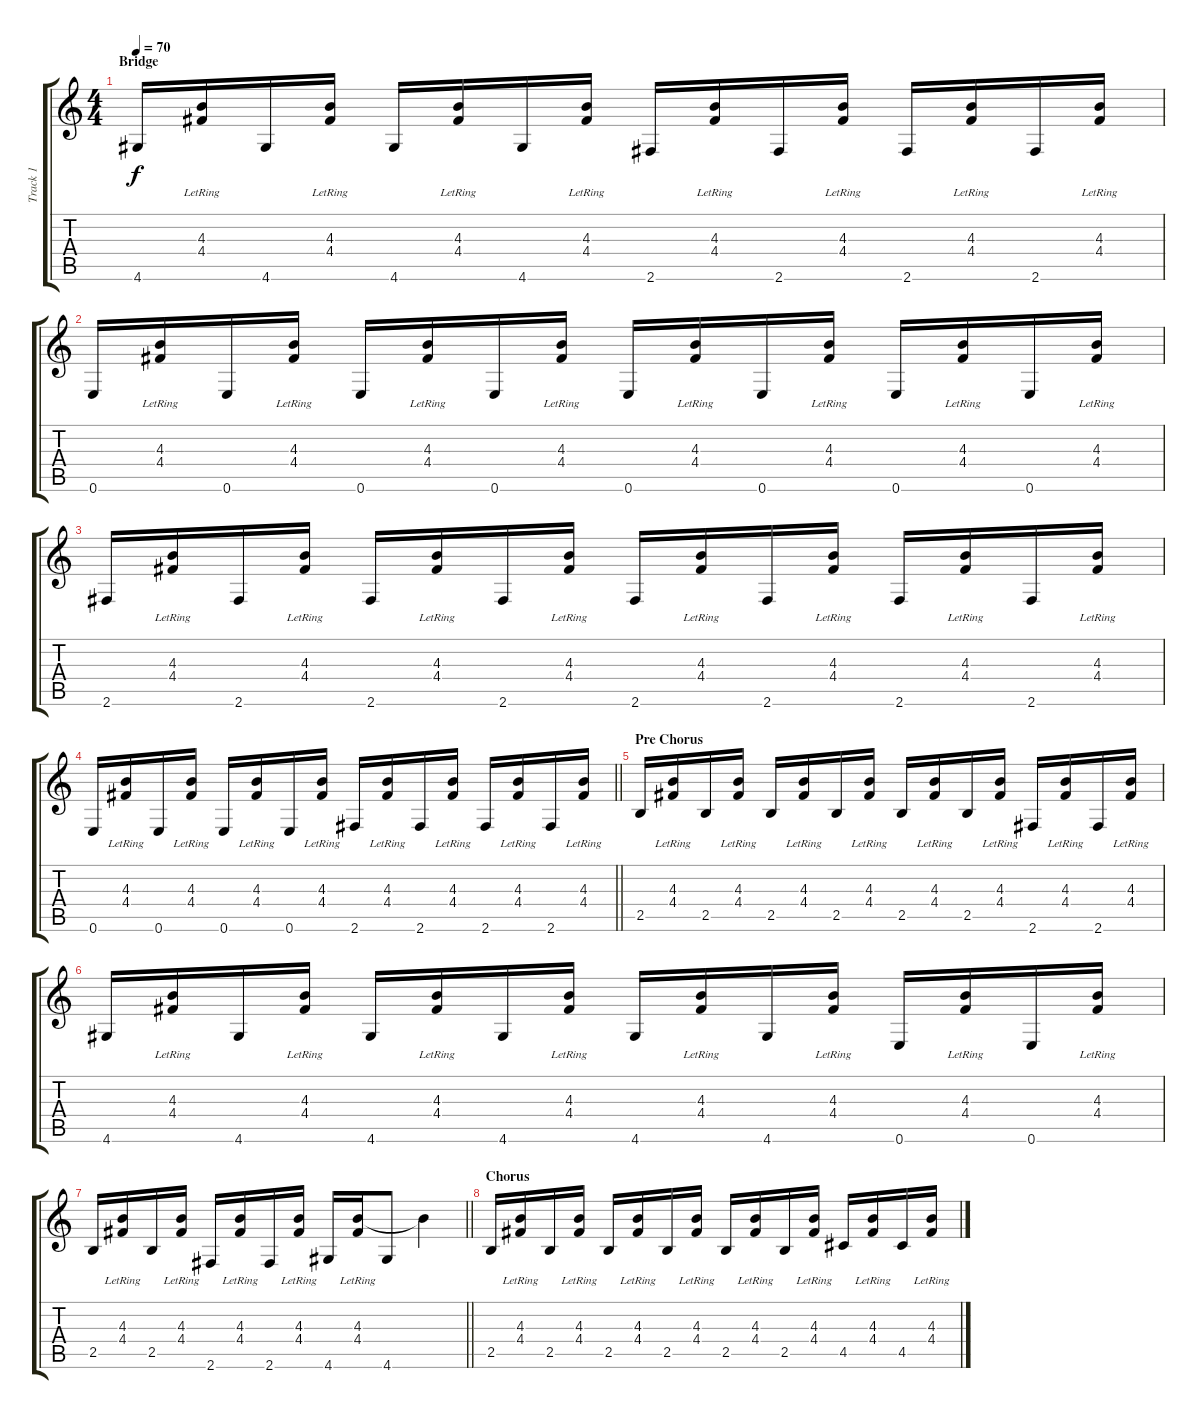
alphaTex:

\track ("Track 1" "Track 1") {instrument acousticguitarsteel}
\staff {score tabs}
\tuning (E4 B3 G3 D3 A2 E2) {hide}
\ts (4 4)
\section ("" "Bridge")
\tempo 70
\clef g2
\ks c
4.6.16{dy f} (4.3{lr} 4.4{lr}).16 4.6.16 (4.3{lr} 4.4{lr}).16 4.6.16 (4.3{lr} 4.4{lr}).16 4.6.16 (4.3{lr} 4.4{lr}).16 2.6.16 (4.3{lr} 4.4{lr}).16 2.6.16 (4.3{lr} 4.4{lr}).16 2.6.16 (4.3{lr} 4.4{lr}).16 2.6.16 (4.3{lr} 4.4{lr}).16 |
0.6.16 (4.3{lr} 4.4{lr}).16 0.6.16 (4.3{lr} 4.4{lr}).16 0.6.16 (4.3{lr} 4.4{lr}).16 0.6.16 (4.3{lr} 4.4{lr}).16 0.6.16 (4.3{lr} 4.4{lr}).16 0.6.16 (4.3{lr} 4.4{lr}).16 0.6.16 (4.3{lr} 4.4{lr}).16 0.6.16 (4.3{lr} 4.4).16 |
2.6.16 (4.3{lr} 4.4{lr}).16 2.6.16 (4.3{lr} 4.4{lr}).16 2.6.16 (4.3{lr} 4.4{lr}).16 2.6.16 (4.3{lr} 4.4{lr}).16 2.6.16 (4.3{lr} 4.4{lr}).16 2.6.16 (4.3{lr} 4.4{lr}).16 2.6.16 (4.3 4.4{lr}).16 2.6.16 (4.3{lr} 4.4{lr}).16 |
\barLineRight lightlight
0.6.16 (4.3{lr} 4.4{lr}).16 0.6.16 (4.3{lr} 4.4{lr}).16 0.6.16 (4.3 4.4{lr}).16 0.6.16 (4.3{lr} 4.4{lr}).16 2.6.16 (4.3{lr} 4.4{lr}).16 2.6.16 (4.3{lr} 4.4{lr}).16 2.6.16 (4.3{lr} 4.4{lr}).16 2.6.16 (4.3{lr} 4.4{lr}).16 |
\section ("" "Pre Chorus")
2.5.16 (4.3{lr} 4.4{lr}).16 2.5.16 (4.3{lr} 4.4{lr}).16 2.5.16 (4.3{lr} 4.4{lr}).16 2.5.16 (4.3{lr} 4.4{lr}).16 2.5.16 (4.3{lr} 4.4{lr}).16 2.5.16 (4.3{lr} 4.4{lr}).16 2.6.16 (4.3{lr} 4.4{lr}).16 2.6.16 (4.3{lr} 4.4{lr}).16 |
4.6.16 (4.3{lr} 4.4{lr}).16 4.6.16 (4.3{lr} 4.4{lr}).16 4.6.16 (4.3{lr} 4.4{lr}).16 4.6.16 (4.3{lr} 4.4{lr}).16 4.6.16 (4.3{lr} 4.4{lr}).16 4.6.16 (4.3{lr} 4.4{lr}).16 0.6.16 (4.3{lr} 4.4{lr}).16 0.6.16 (4.3{lr} 4.4{lr}).16 |
\barLineRight lightlight
2.5.16 (4.3{lr} 4.4{lr}).16 2.5.16 (4.3{lr} 4.4{lr}).16 2.6.16 (4.3{lr} 4.4{lr}).16 2.6.16 (4.3{lr} 4.4{lr}).16 4.6.16 (4.3{lr} 4.4).16 4.6.8 4.3{t}.4 |
\section ("" "Chorus")
2.5.16 (4.3{lr} 4.4{lr}).16 2.5.16 (4.3{lr} 4.4{lr}).16 2.5.16 (4.3{lr} 4.4{lr}).16 2.5.16 (4.3{lr} 4.4{lr}).16 2.5.16 (4.3{lr} 4.4{lr}).16 2.5.16 (4.3{lr} 4.4{lr}).16 4.5.16 (4.3{lr} 4.4{lr}).16 4.5.16 (4.3{lr} 4.4{lr}).16
